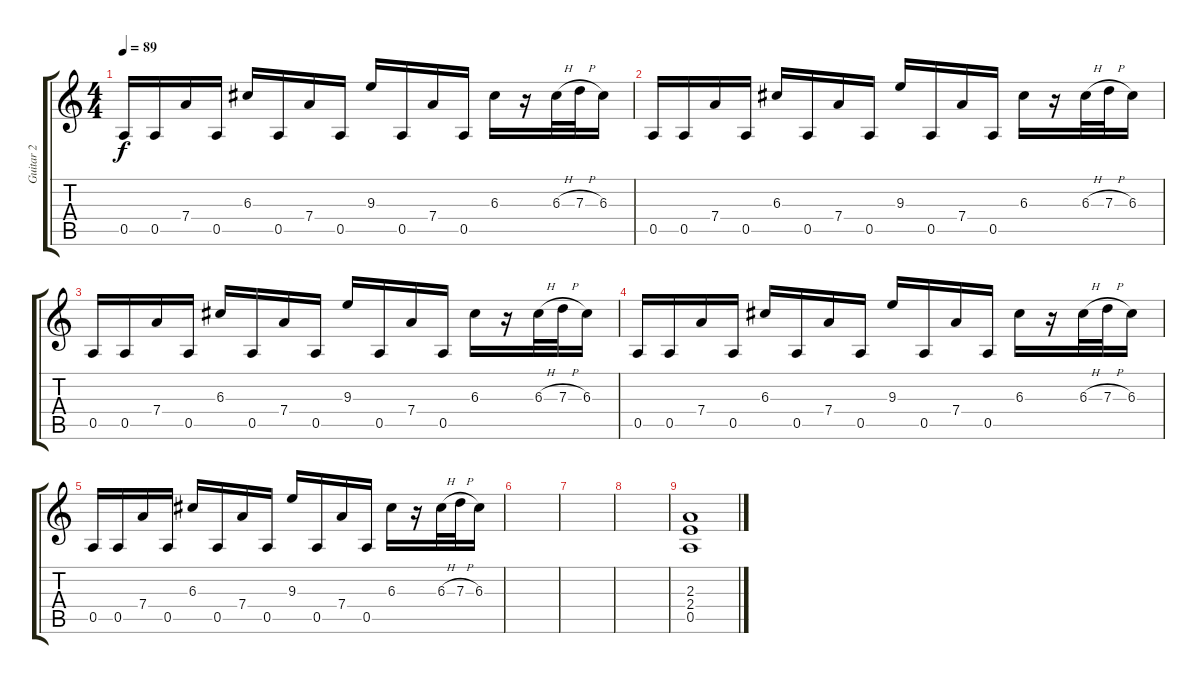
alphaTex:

\track ("Guitar 2" "Guitar 2") {instrument electricguitarmuted}
\staff {score tabs}
\tuning (E4 B3 G3 D3 A2 E2) {hide}
\ts (4 4)
\tempo 89
\clef g2
\ks c
0.5.16{dy f} 0.5.16 7.4.16 0.5.16 6.3.16 0.5.16 7.4.16 0.5.16 9.3.16 0.5.16 7.4.16 0.5.16 6.3.16 r.16 6.3{h}.32 7.3{h}.32 6.3.16 |
0.5.16 0.5.16 7.4.16 0.5.16 6.3.16 0.5.16 7.4.16 0.5.16 9.3.16 0.5.16 7.4.16 0.5.16 6.3.16 r.16 6.3{h}.32 7.3{h}.32 6.3.16 |
0.5.16 0.5.16 7.4.16 0.5.16 6.3.16 0.5.16 7.4.16 0.5.16 9.3.16 0.5.16 7.4.16 0.5.16 6.3.16 r.16 6.3{h}.32 7.3{h}.32 6.3.16 |
0.5.16 0.5.16 7.4.16 0.5.16 6.3.16 0.5.16 7.4.16 0.5.16 9.3.16 0.5.16 7.4.16 0.5.16 6.3.16 r.16 6.3{h}.32 7.3{h}.32 6.3.16 |
0.5.16 0.5.16 7.4.16 0.5.16 6.3.16 0.5.16 7.4.16 0.5.16 9.3.16 0.5.16 7.4.16 0.5.16 6.3.16 r.16 6.3{h}.32 7.3{h}.32 6.3.16 |
|
|
|
(2.3 2.4 0.5).1
